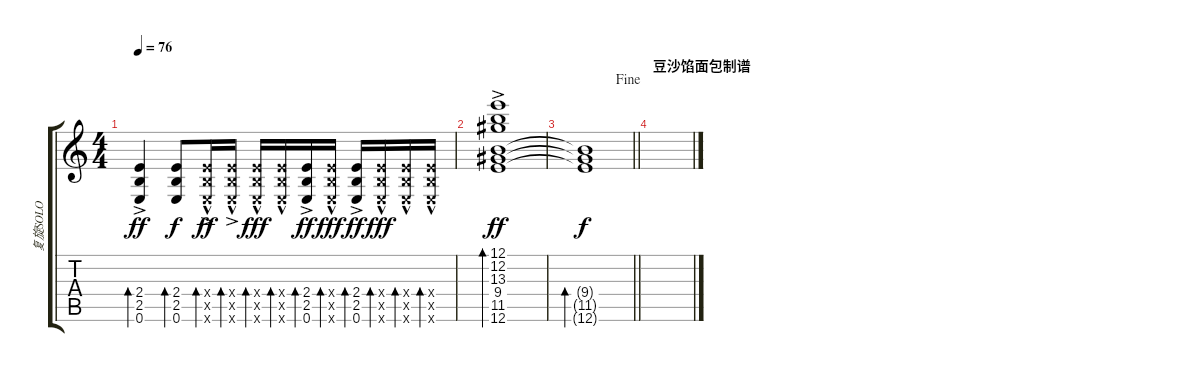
\track ("复旋SOLO" "复旋SOLO") {instrument distortionguitar}
\staff {score tabs}
\tuning (E4 B3 G3 D3 A2 E2) {hide}
\ts (4 4)
\tempo 76
\clef g2
\ks c
(2.4 2.5 0.6{ac}).4{bd 60 dy ff} (2.4 2.5 0.6).8{bd 60 dy f} (2.4{hac x} 2.5{hac x} 0.6{ac x}).16{bd 60 dy ff} (2.4{hac x} 2.5{hac x} 0.6{ac x}).16{bd 60} (2.4{x} 2.5{x} 0.6{hac x}).16{bd 60 dy fff} (2.4{x} 2.5{x} 0.6{hac x}).16{bd 60} (2.4 2.5 0.6{ac}).16{bd 60 dy ff} (2.4{x} 2.5{x} 0.6{hac x}).16{bd 60 dy fff} (2.4 2.5 0.6{ac}).16{bd 60 dy ff} (2.4{x} 2.5{x} 0.6{hac x}).16{bd 60 dy fff} (2.4{x} 2.5{x} 0.6{hac x}).16{bd 60} (2.4{x} 2.5{x} 0.6{hac x}).16{bd 60} |
(12.1 12.2 13.3 9.4 11.5 12.6{ac}).1{bd 60 dy ff volume 4} |
\jump fine
\barLineRight lightlight
(9.4{t} 11.5{t} 12.6{t}).1{bd 60 dy f} |
\section ("" "豆沙馅面包制谱")
